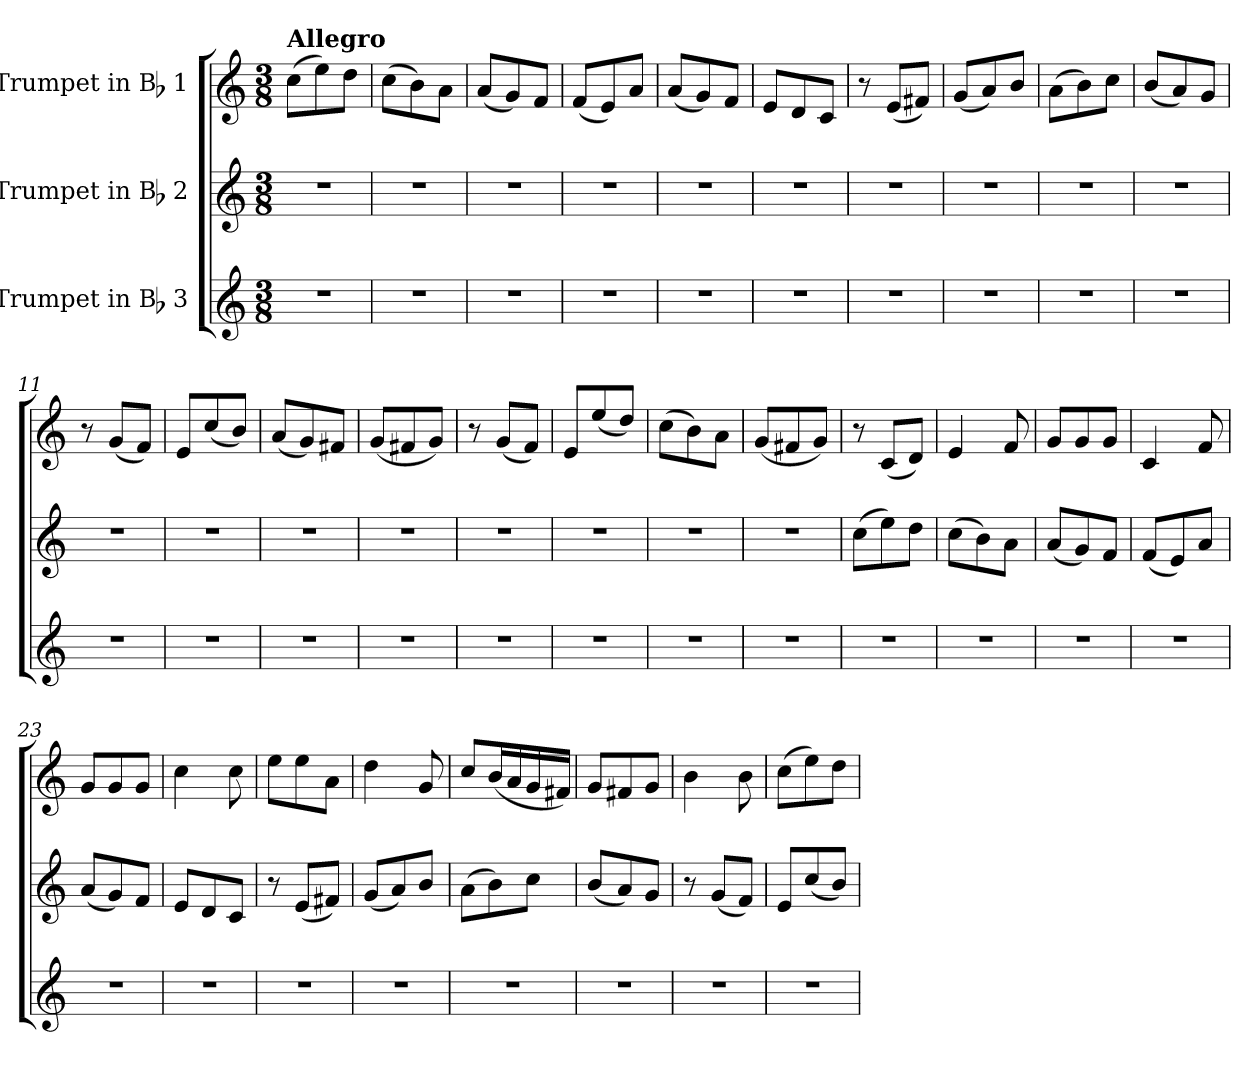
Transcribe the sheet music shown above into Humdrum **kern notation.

**kern	**kern	**kern
*part3	*part2	*part1
*staff3	*staff2	*staff1
*I"Trumpet in Bb 3	*I"Trumpet in Bb 2	*I"Trumpet in Bb 1
*clefG2	*clefG2	*clefG2
*ITrd1c2	*ITrd1c2	*ITrd1c2
*k[b-e-]	*k[b-e-]	*k[b-e-]
*B-:	*B-:	*B-:
*M3/8	*M3/8	*M3/8
*MM113	*MM113	*MM113
=1	=1	=1
!	!	!LO:TX:a:B:t=Allegro
4.r	4.r	(>8b-\L
.	.	8dd\)
.	.	8cc\J
=2	=2	=2
4.r	4.r	(>8b-\L
.	.	8a\)
.	.	8g\J
=3	=3	=3
4.r	4.r	(<8g/L
.	.	8f/)
.	.	8e-/J
=4	=4	=4
4.r	4.r	(<8e-/L
.	.	8d/)
.	.	8g/J
=5	=5	=5
4.r	4.r	(<8g/L
.	.	8f/)
.	.	8e-/J
=6	=6	=6
4.r	4.r	8d/L
.	.	8c/
.	.	8B-/J
=7	=7	=7
4.r	4.r	8r
.	.	(<8d/L
.	.	8en/J)
=8	=8	=8
4.r	4.r	(<8f/L
.	.	8g/)
.	.	8a/J
=9	=9	=9
4.r	4.r	(>8g\L
.	.	8a\)
.	.	8b-\J
=10	=10	=10
4.r	4.r	(<8a/L
.	.	8g/)
.	.	8f/J
!!LO:LB:g=z
=11	=11	=11
4.r	4.r	8r
.	.	(<8f/L
.	.	8e-/J)
=12	=12	=12
4.r	4.r	8d/L
.	.	(<8b-/
.	.	8a/J)
=13	=13	=13
4.r	4.r	(<8g/L
.	.	8f/)
.	.	8en/J
=14	=14	=14
4.r	4.r	(<8f/L
.	.	8en/
.	.	8f/J)
=15	=15	=15
4.r	4.r	8r
.	.	(<8f/L
.	.	8e-/J)
=16	=16	=16
4.r	4.r	8d/L
.	.	(<8dd/
.	.	8cc/J)
=17	=17	=17
4.r	4.r	(>8b-\L
.	.	8a\)
.	.	8g\J
=18	=18	=18
4.r	4.r	(<8f/L
.	.	8en/
.	.	8f/J)
=19	=19	=19
4.r	(>8b-\L	8r
.	8dd\)	(<8B-/L
.	8cc\J	8c/J)
=20	=20	=20
4.r	(>8b-\L	4d/
.	8a\)	.
.	8g\J	8e-/
=21	=21	=21
4.r	(<8g/L	8f/L
.	8f/)	8f/
.	8e-/J	8f/J
!!LO:LB:g=z
=22	=22	=22
4.r	(<8e-/L	4B-/
.	8d/)	.
.	8g/J	8e-/
=23	=23	=23
4.r	(<8g/L	8f/L
.	8f/)	8f/
.	8e-/J	8f/J
=24	=24	=24
4.r	8d/L	4b-\
.	8c/	.
.	8B-/J	8b-\
=25	=25	=25
4.r	8r	8dd\L
.	(<8d/L	8dd\
.	8en/J)	8g\J
=26	=26	=26
4.r	(<8f/L	4cc\
.	8g/)	.
.	8a/J	8f/
=27	=27	=27
4.r	(>8g\L	8b-/L
.	8a\)	(<16a/L
.	.	16g/
.	8b-\J	16f/
.	.	16en/JJ)
=28	=28	=28
4.r	(<8a/L	8f/L
.	8g/)	8en/
.	8f/J	8f/J
=29	=29	=29
4.r	8r	4a\
.	(<8f/L	.
.	8e-/J)	8a\
=30	=30	=30
4.r	8d/L	(>8b-\L
.	(<8b-/	8dd\)
.	8a/J)	8cc\J
=	=	=
*-	*-	*-
